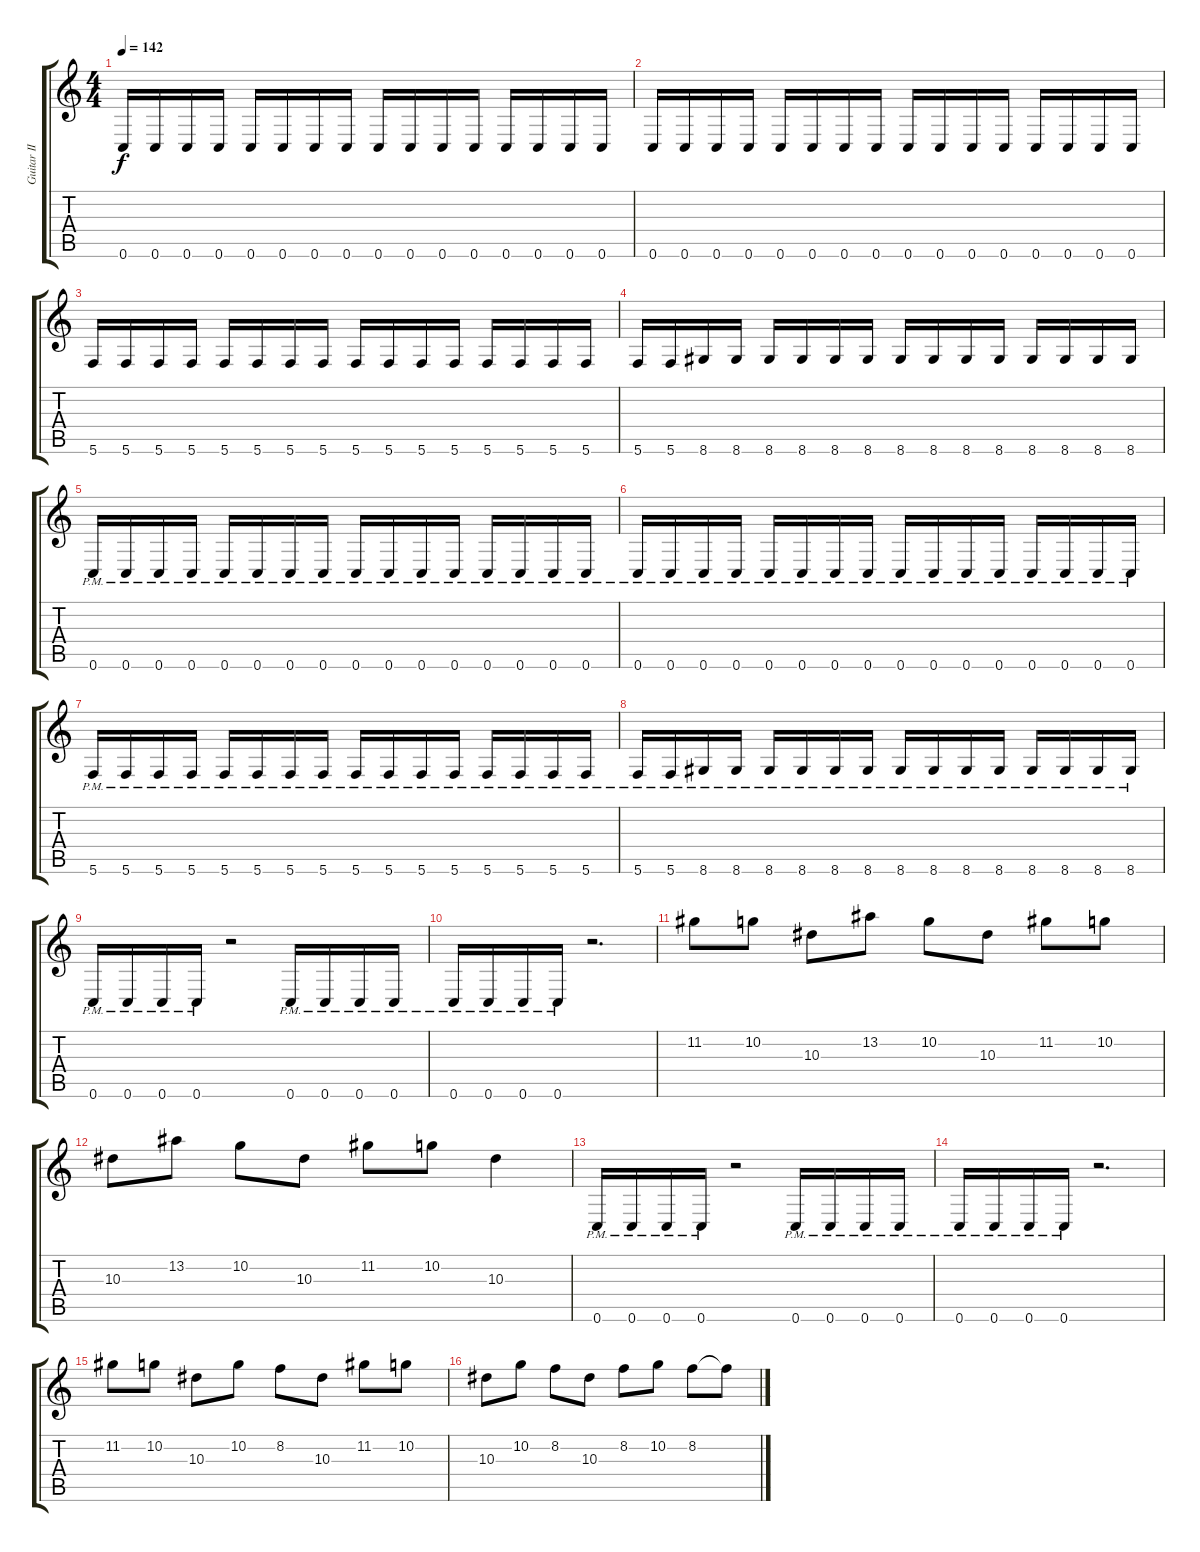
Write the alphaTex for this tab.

\track ("Guitar II" "Guitar II") {instrument overdrivenguitar}
\staff {score tabs}
\tuning (D4 A3 F3 C3 G2 C2) {hide}
\ts (4 4)
\tempo 142
\clef g2
\ks c
0.6.16{dy f} 0.6.16 0.6.16 0.6.16 0.6.16 0.6.16 0.6.16 0.6.16 0.6.16 0.6.16 0.6.16 0.6.16 0.6.16 0.6.16 0.6.16 0.6.16 |
0.6.16 0.6.16 0.6.16 0.6.16 0.6.16 0.6.16 0.6.16 0.6.16 0.6.16 0.6.16 0.6.16 0.6.16 0.6.16 0.6.16 0.6.16 0.6.16 |
5.6.16 5.6.16 5.6.16 5.6.16 5.6.16 5.6.16 5.6.16 5.6.16 5.6.16 5.6.16 5.6.16 5.6.16 5.6.16 5.6.16 5.6.16 5.6.16 |
5.6.16 5.6.16 8.6.16 8.6.16 8.6.16 8.6.16 8.6.16 8.6.16 8.6.16 8.6.16 8.6.16 8.6.16 8.6.16 8.6.16 8.6.16 8.6.16 |
0.6{pm}.16 0.6{pm}.16 0.6{pm}.16 0.6{pm}.16 0.6{pm}.16 0.6{pm}.16 0.6{pm}.16 0.6{pm}.16 0.6{pm}.16 0.6{pm}.16 0.6{pm}.16 0.6{pm}.16 0.6{pm}.16 0.6{pm}.16 0.6{pm}.16 0.6{pm}.16 |
0.6{pm}.16 0.6{pm}.16 0.6{pm}.16 0.6{pm}.16 0.6{pm}.16 0.6{pm}.16 0.6{pm}.16 0.6{pm}.16 0.6{pm}.16 0.6{pm}.16 0.6{pm}.16 0.6{pm}.16 0.6{pm}.16 0.6{pm}.16 0.6{pm}.16 0.6{pm}.16 |
5.6{pm}.16 5.6{pm}.16 5.6{pm}.16 5.6{pm}.16 5.6{pm}.16 5.6{pm}.16 5.6{pm}.16 5.6{pm}.16 5.6{pm}.16 5.6{pm}.16 5.6{pm}.16 5.6{pm}.16 5.6{pm}.16 5.6{pm}.16 5.6{pm}.16 5.6{pm}.16 |
5.6{pm}.16 5.6{pm}.16 8.6{pm}.16 8.6{pm}.16 8.6{pm}.16 8.6{pm}.16 8.6{pm}.16 8.6{pm}.16 8.6{pm}.16 8.6{pm}.16 8.6{pm}.16 8.6{pm}.16 8.6{pm}.16 8.6{pm}.16 8.6{pm}.16 8.6{pm}.16 |
0.6{pm}.16 0.6{pm}.16 0.6{pm}.16 0.6{pm}.16 r.2 0.6{pm}.16 0.6{pm}.16 0.6{pm}.16 0.6{pm}.16 |
0.6{pm}.16 0.6{pm}.16 0.6{pm}.16 0.6{pm}.16 r.2{d} |
11.2.8 10.2.8 10.3.8 13.2.8 10.2.8 10.3.8 11.2.8 10.2.8 |
10.3.8 13.2.8 10.2.8 10.3.8 11.2.8 10.2.8 10.3.4 |
0.6{pm}.16 0.6{pm}.16 0.6{pm}.16 0.6{pm}.16 r.2 0.6{pm}.16 0.6{pm}.16 0.6{pm}.16 0.6{pm}.16 |
0.6{pm}.16 0.6{pm}.16 0.6{pm}.16 0.6{pm}.16 r.2{d} |
11.2.8 10.2.8 10.3.8 10.2.8 8.2.8 10.3.8 11.2.8 10.2.8 |
10.3.8 10.2.8 8.2.8 10.3.8 8.2.8 10.2.8 8.2.8 8.2{t}.8
